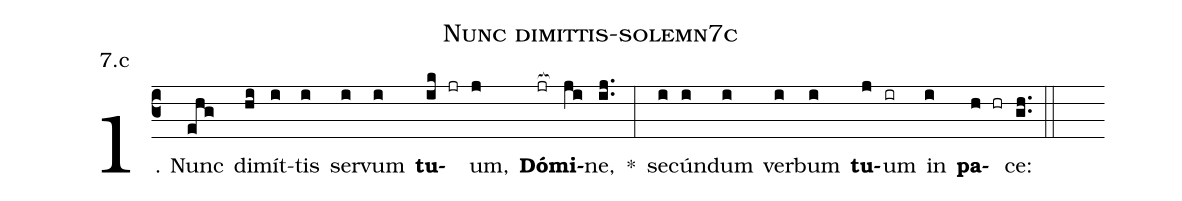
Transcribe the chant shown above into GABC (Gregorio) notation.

name: Nunc dimittis-solemn7c;
annotation: 7.c;
%%
(c3)1. Nunc(ehg) di(hi)mít(i)tis(i) ser(i)vum(i) <b>tu</b>(ik jr)um,(j) <b>Dó</b>(jr[ocb:1{])<b>mi</b>(ji[ocb:0}])ne,(ij..) *(:) se(i)cún(i)dum(i) ver(i)bum(i) <b>tu</b>(j)um(ir) in(i) <b>pa</b>(h hr)ce:(gh..) (::)
